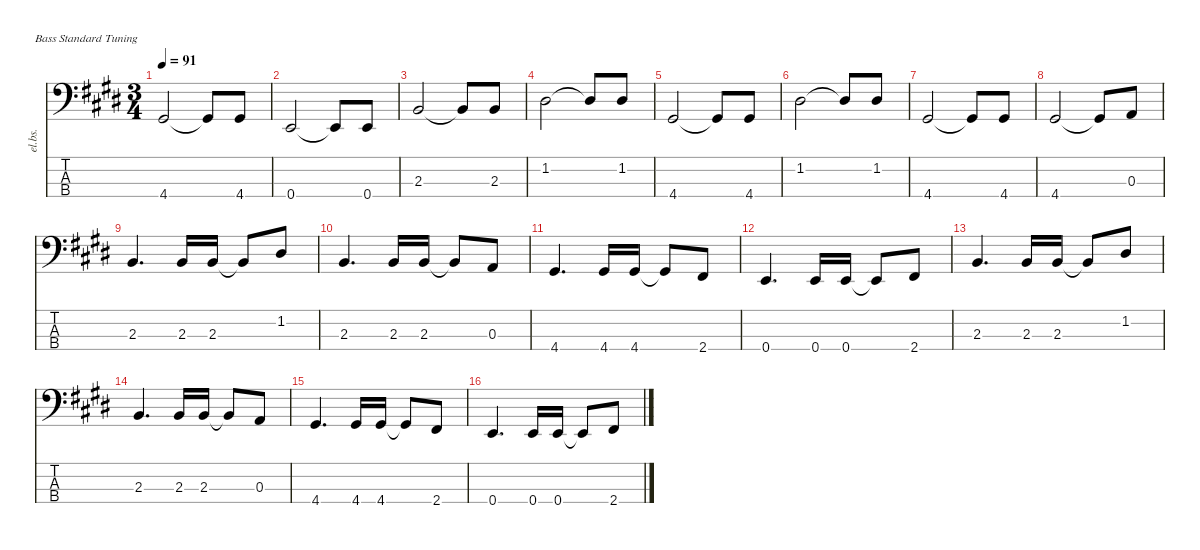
\defaultSystemsLayout 4
\hideDynamics
\bracketExtendMode nobrackets
\track ("Electric Bass" "el.bs.") {instrument electricbassfinger}
\staff {score tabs}
\tuning (G2 D2 A1 E1)
\ts (3 4)
\tempo 91
\clef f4
\ks e
4.4{acc #}.2{dy mf beam Up} 4.4{t acc #}.8{beam Up} 4.4{acc #}.8{beam Up} |
0.4{acc forcenatural}.2{beam Up} 0.4{t acc forcenatural}.8{beam Up} 0.4{acc forcenatural}.8{beam Up} |
2.3{acc forcenatural}.2{beam Up} 2.3{t acc forcenatural}.8{beam Up} 2.3{acc forcenatural}.8{beam Up} |
1.2{acc #}.2{beam Down} 1.2{t acc #}.8{beam Up} 1.2{acc #}.8{beam Up} |
4.4{acc #}.2{beam Up} 4.4{t acc #}.8{beam Up} 4.4{acc #}.8{beam Up} |
1.2{acc #}.2{beam Down} 1.2{t acc #}.8{beam Up} 1.2{acc #}.8{beam Up} |
4.4{acc #}.2{beam Up} 4.4{t acc #}.8{beam Up} 4.4{acc #}.8{beam Up} |
4.4{acc #}.2{beam Up} 4.4{t acc #}.8{beam Up} 0.3{acc forcenatural}.8{beam Up} |
2.3{acc forcenatural}.4{d beam Up} 2.3{acc forcenatural}.16{beam Up} 2.3{acc forcenatural}.16{beam Up} 2.3{t acc forcenatural}.8{beam Up} 1.2{acc #}.8{beam Up} |
2.3{acc forcenatural}.4{d beam Up} 2.3{acc forcenatural}.16{beam Up} 2.3{acc forcenatural}.16{beam Up} 2.3{t acc forcenatural}.8{beam Up} 0.3{acc forcenatural}.8{beam Up} |
4.4{acc #}.4{d beam Up} 4.4{acc #}.16{beam Up} 4.4{acc #}.16{beam Up} 4.4{t acc #}.8{beam Up} 2.4{acc #}.8{beam Up} |
0.4{acc forcenatural}.4{d beam Up} 0.4{acc forcenatural}.16{beam Up} 0.4{acc forcenatural}.16{beam Up} 0.4{t acc forcenatural}.8{beam Up} 2.4{acc #}.8{beam Up} |
2.3{acc forcenatural}.4{d beam Up} 2.3{acc forcenatural}.16{beam Up} 2.3{acc forcenatural}.16{beam Up} 2.3{t acc forcenatural}.8{beam Up} 1.2{acc #}.8{beam Up} |
2.3{acc forcenatural}.4{d beam Up} 2.3{acc forcenatural}.16{beam Up} 2.3{acc forcenatural}.16{beam Up} 2.3{t acc forcenatural}.8{beam Up} 0.3{acc forcenatural}.8{beam Up} |
4.4{acc #}.4{d beam Up} 4.4{acc #}.16{beam Up} 4.4{acc #}.16{beam Up} 4.4{t acc #}.8{beam Up} 2.4{acc #}.8{beam Up} |
0.4{acc forcenatural}.4{d beam Up} 0.4{acc forcenatural}.16{beam Up} 0.4{acc forcenatural}.16{beam Up} 0.4{t acc forcenatural}.8{beam Up} 2.4{acc #}.8{beam Up}
